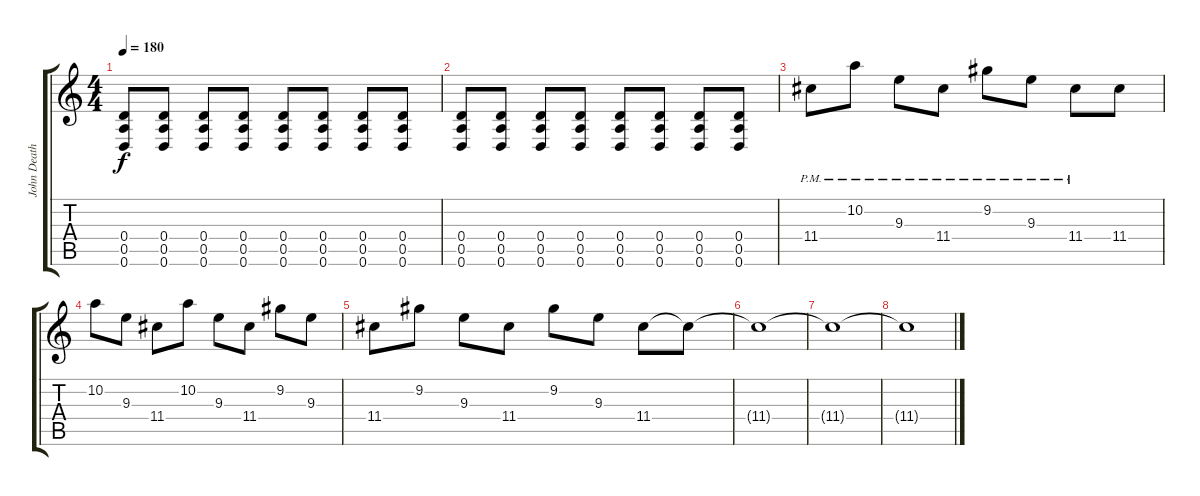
\track ("John Death (Lead)" "John Death") {instrument overdrivenguitar}
\staff {score tabs}
\tuning (E4 B3 G3 D3 A2 D2) {hide}
\ts (4 4)
\tempo 180
\clef g2
\ks c
(0.4 0.5 0.6).8{dy f} (0.4 0.5 0.6).8 (0.4 0.5 0.6).8 (0.4 0.5 0.6).8 (0.4 0.5 0.6).8 (0.4 0.5 0.6).8 (0.4 0.5 0.6).8 (0.4 0.5 0.6).8 |
(0.4 0.5 0.6).8 (0.4 0.5 0.6).8 (0.4 0.5 0.6).8 (0.4 0.5 0.6).8 (0.4 0.5 0.6).8 (0.4 0.5 0.6).8 (0.4 0.5 0.6).8 (0.4 0.5 0.6).8 |
11.4{pm}.8 10.2{pm}.8 9.3{pm}.8 11.4{pm}.8 9.2{pm}.8 9.3{pm}.8 11.4{pm}.8 11.4.8 |
10.2.8 9.3.8 11.4.8 10.2.8 9.3.8 11.4.8 9.2.8 9.3.8 |
11.4.8 9.2.8 9.3.8 11.4.8 9.2.8 9.3.8 11.4.8 11.4{t}.8 |
11.4{t}.1 |
11.4{t}.1 |
11.4{t}.1
